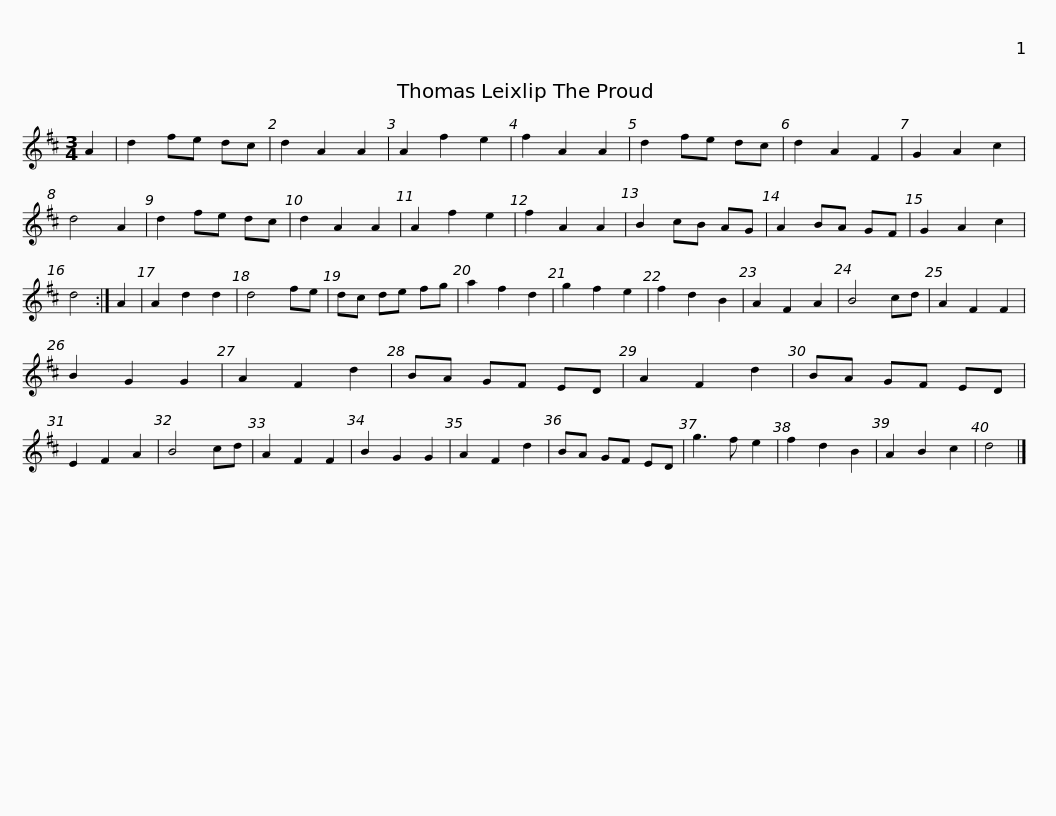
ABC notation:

X:1
L:1/8
M:3/4
I:linebreak $
K:D
V:1 treble
V:1
 A2 | d2 fe dc | d2 A2 A2 | A2 f2 e2 | f2 A2 A2 | %5
 d2 fe dc | d2 A2 F2 | G2 A2 c2 | d4 A2 | d2 fe dc | %10
 d2 A2 A2 | A2 f2 e2 |$ f2 A2 A2 | B2 cB AG | A2 BA GF | %15
 G2 A2 c2 | d4 :| A2 | A2 d2 d2 | d4 fe | %20
 dc de fg | a2 f2 d2 | g2 f2 e2 | f2 d2 B2 |$ A2 F2 A2 | %25
 B4 cd | A2 F2 F2 | B2 G2 G2 | A2 F2 d2 | BA GF ED | %30
 A2 F2 d2 | BA GF ED | E2 F2 A2 | B4 cd | A2 F2 F2 |$ %35
 B2 G2 G2 | A2 F2 d2 | BA GF ED | g3 f e2 | f2 d2 B2 | %40
 A2 B2 c2 | d4 |] %42
